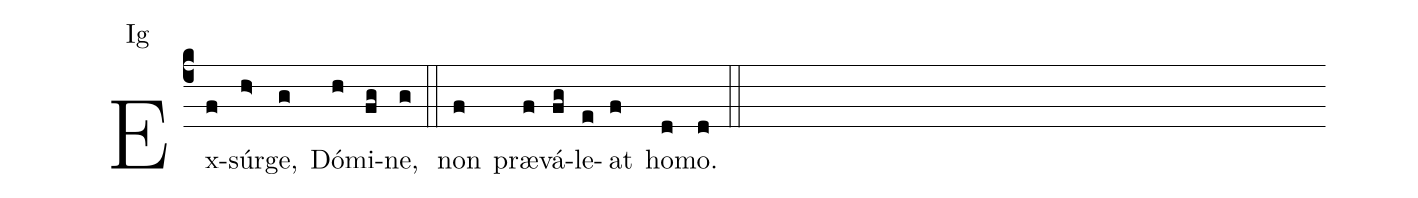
annotation: Ig;
%%
(c4)Ex(f)súr(h>)ge,(g) Dó(h)mi(fg)ne,(g) (::) non(f) præ(f)vá(fg)le(e)at(f) ho(d)mo.(d) (::)
